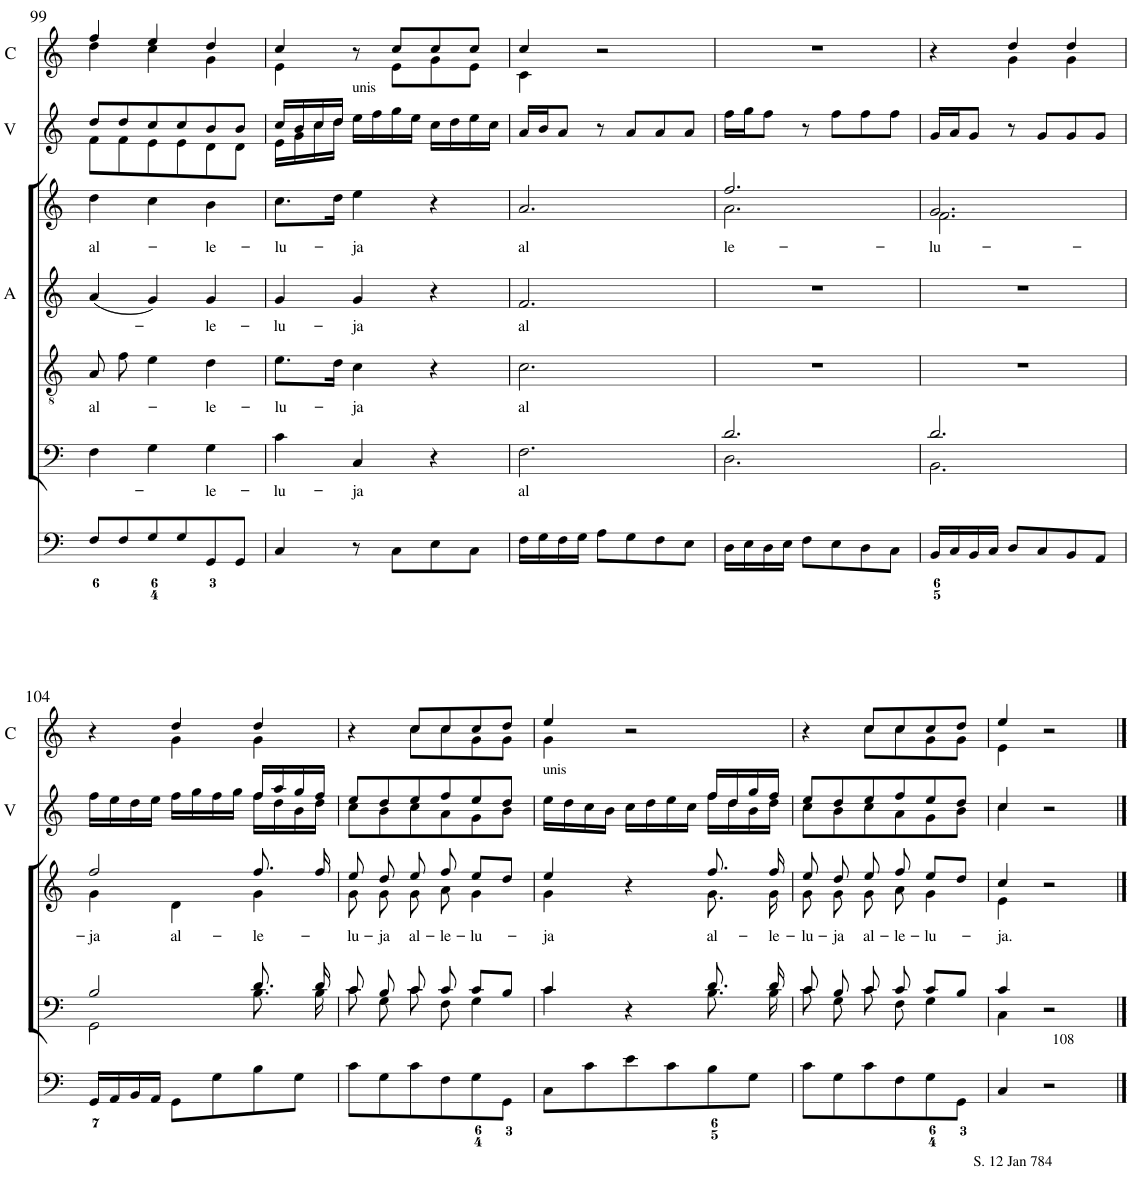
**kern	**kern	**kern	**kern	**text	**kern	**text	**kern	**text	**kern	**text	**kern	**kern
*part9	*part8	*part7	*part6	*part6	*part5	*part5	*part4	*part4	*part3	*part3	*part2	*part1
*staff9	*staff8	*staff7	*staff6	*staff6	*staff5	*staff5	*staff4	*staff4	*staff3	*staff3	*staff2	*staff1
*I"Violin	*I"Violin	*I"Organ	*I"Voice	*	*I"Tenor	*	*I"Alto	*	*I"Voice	*	*I"2 Violini	*I"2 Clarini in C
*I'Vln.	*I'Vln.	*	*	*	*	*	*I'A	*	*	*	*I'V	*I'C
!!LO:PB:g=z
*clefG2	*clefG2	*clefF4	*clefF4	*	*clefGv2	*	*clefG2	*	*clefG2	*	*clefG2	*clefG2
*k[]	*k[]	*k[]	*k[]	*	*k[]	*	*k[]	*	*k[]	*	*k[]	*k[]
*M3/4	*M3/4	*M3/4	*M3/4	*	*M3/4	*	*M3/4	*	*M3/4	*	*M3/4	*M3/4
=99	=99	=99	=99	=99	=99	=99	=99	=99	=99	=99	=99	=99
!	!	!	!	!	!	!LO:LY:b	!	!	!	!LO:LY:b	!	!
*	*	*	*	*	*	*	*	*	*	*	*^	*^
8f	8dd	8F/L	4F\	.	8A/	al-	(4a/	.	4dd\	al-	8dd/L	8f\L	4ff/	4dd\
8f	8dd	8F/	.	.	8f\	.	.	.	.	.	8dd/	8f\	.	.
8e	8cc	8G/	4G\	.	4e\	.	4g/)	.	4cc\	.	8cc/	8e\	4ee/	4cc\
8e	8cc	8G/	.	.	.	.	.	.	.	.	8cc/	8e\	.	.
!	!	!	!	!LO:LY:b	!	!LO:LY:b	!	!LO:LY:b	!	!LO:LY:b	!	!	!	!
8d	8b	8GG/	4G\	-le-	4d\	-le-	4g/	-le-	4b\	-le-	8b/	8d\	4dd/	4g\
8d	8b	8GG/J	.	.	.	.	.	.	.	.	8b/J	8d\J	.	.
=100	=100	=100	=100	=100	=100	=100	=100	=100	=100	=100	=100	=100	=100	=100
!	!	!	!	!LO:LY:b	!	!LO:LY:b	!	!LO:LY:b	!	!LO:LY:b	!	!	!	!
16e	16cc	4C/	4c\	-lu-	8.e\L	-lu-	4g/	-lu-	8.cc\L	-lu-	16cc/LL	16e\LL	4cc/	4e\
16g	16b	.	.	.	.	.	.	.	.	.	16b/	16g\	.	.
16cc	16cc	.	.	.	.	.	.	.	.	.	16cc/	16cc\	.	.
16dd	16dd	.	.	.	16d\Jk	.	.	.	16dd\Jk	.	16dd/JJ	16dd\JJ	.	.
!	!	!	!	!	!	!	!	!	!	!	!LO:TX:a:t=unis	!	!	!
!	!LO:TX:a:t=unis	!	!	!	!	!	!	!	!	!	!	!	!	!
!LO:TX:a:t=unis	!	!	!	!	!	!	!	!	!	!	!	!	!	!
!	!	!	!	!LO:LY:b	!	!LO:LY:b	!	!LO:LY:b	!	!LO:LY:b	!	!	!	!
16eeLL	16eeLL	8r	4C/	-ja	4c\	-ja	4g/	-ja	4ee\	-ja	16ee\LL	2ryy	8r	8ryy
16ff	16ff	.	.	.	.	.	.	.	.	.	16ff\	.	.	.
16gg	16gg	8C\L	.	.	.	.	.	.	.	.	16gg\	.	8cc/L	8e\L
16eeJJ	16eeJJ	.	.	.	.	.	.	.	.	.	16ee\JJ	.	.	.
16ccLL	16ccLL	8E\	4r	.	4r	.	4r	.	4r	.	16cc\LL	.	8cc/	8g\
16dd	16dd	.	.	.	.	.	.	.	.	.	16dd\	.	.	.
16ee	16ee	8C\J	.	.	.	.	.	.	.	.	16ee\	.	8cc/J	8e\J
16ccJJ	16ccJJ	.	.	.	.	.	.	.	.	.	16cc\JJ	.	.	.
*	*	*	*	*	*	*	*	*	*	*	*v	*v	*	*
=101	=101	=101	=101	=101	=101	=101	=101	=101	=101	=101	=101	=101	=101
!	!	!	!	!LO:LY:b	!	!LO:LY:b	!	!LO:LY:b	!	!LO:LY:b	!	!	!
16a	16a	16F\LL	2.F\	al	2.c\	al	2.f/	al	2.a/	al	16a/LL	4cc/	4c\
16b	16b	16G\	.	.	.	.	.	.	.	.	16b/J	.	.
8a	8a	16F\	.	.	.	.	.	.	.	.	8a/J	.	.
.	.	16G\JJ	.	.	.	.	.	.	.	.	.	.	.
8r	8r	8A\L	.	.	.	.	.	.	.	.	8r	2r	2ryy
8a	8a	8G\	.	.	.	.	.	.	.	.	8a/L	.	.
8a	8a	8F\	.	.	.	.	.	.	.	.	8a/	.	.
8a	8a	8E\J	.	.	.	.	.	.	.	.	8a/J	.	.
*	*	*	*	*	*	*	*	*	*	*	*	*v	*v
=102	=102	=102	=102	=102	=102	=102	=102	=102	=102	=102	=102	=102
*	*	*	*^	*	*	*	*	*	*^	*	*	*
!	!	!	!	!	!	!	!	!	!	!	!	!LO:LY:b	!	!
16ff	16ff	16D\LL	2.d/	2.D\	.	2.r	.	2.r	.	2.ff/	2.a\	-le-	16ff\LL	2.r
16gg	16gg	16E\	.	.	.	.	.	.	.	.	.	.	16gg\J	.
8ff	8ff	16D\	.	.	.	.	.	.	.	.	.	.	8ff\J	.
.	.	16E\JJ	.	.	.	.	.	.	.	.	.	.	.	.
8r	8r	8F\L	.	.	.	.	.	.	.	.	.	.	8r	.
8ff	8ff	8E\	.	.	.	.	.	.	.	.	.	.	8ff\L	.
8ff	8ff	8D\	.	.	.	.	.	.	.	.	.	.	8ff\	.
8ff	8ff	8C\J	.	.	.	.	.	.	.	.	.	.	8ff\J	.
=103	=103	=103	=103	=103	=103	=103	=103	=103	=103	=103	=103	=103	=103	=103
!	!	!	!	!	!	!	!	!	!	!	!	!LO:LY:b	!	!
*	*	*	*	*	*	*	*	*	*	*	*	*	*	*^
16g	16g	16BB/LL	2.d/	2.BB\	.	2.r	.	2.r	.	2.g/	2.f\	-lu-	16g/LL	4r	4ryy
16a	16a	16C/	.	.	.	.	.	.	.	.	.	.	16a/J	.	.
8g	8g	16BB/	.	.	.	.	.	.	.	.	.	.	8g/J	.	.
.	.	16C/JJ	.	.	.	.	.	.	.	.	.	.	.	.	.
8r	8r	8D/L	.	.	.	.	.	.	.	.	.	.	8r	4dd/	4g\
8g	8g	8C/	.	.	.	.	.	.	.	.	.	.	8g/L	.	.
8g	8g	8BB/	.	.	.	.	.	.	.	.	.	.	8g/	4dd/	4g\
8g	8g	8AA/J	.	.	.	.	.	.	.	.	.	.	8g/J	.	.
!!LO:LB:g=z	!!
=104	=104	=104	=104	=104	=104	=104	=104	=104	=104	=104	=104	=104	=104	=104	=104
!	!	!	!	!	!	!	!	!	!	!	!	!LO:LY:b	!	!	!
*	*	*	*	*	*	*	*	*	*	*	*	*	*^	*	*
16ffLL	16ffLL	16GG/LL	2B/	2GG\	.	2.r	.	2.r	.	2ff/	4g\	-ja	16ff\LL	2ryy	4r	4ryy
16ee	16ee	16AA/	.	.	.	.	.	.	.	.	.	.	16ee\	.	.	.
16dd	16dd	16BB/	.	.	.	.	.	.	.	.	.	.	16dd\	.	.	.
16eeJJ	16eeJJ	16AA/JJ	.	.	.	.	.	.	.	.	.	.	16ee\JJ	.	.	.
!	!	!	!	!	!	!	!	!	!	!	!	!LO:LY:b	!	!	!	!
16ffLL	16ffLL	8GG\L	.	.	.	.	.	.	.	.	4d\	al-	16ff\LL	.	4dd/	4g\
16gg	16gg	.	.	.	.	.	.	.	.	.	.	.	16gg\	.	.	.
16ff	16ff	8G\	.	.	.	.	.	.	.	.	.	.	16ff\	.	.	.
16ggJJ	16ggJJ	.	.	.	.	.	.	.	.	.	.	.	16gg\JJ	.	.	.
!	!LO:TX:a:t=div	!	!	!	!	!	!	!	!	!	!	!	!	!	!	!
!LO:TX:a:t=div	!	!	!	!	!	!	!	!	!	!	!	!	!	!	!	!
!	!	!	!	!	!	!	!	!	!	!	!	!LO:LY:b	!	!	!	!
16ff	16ff	8B\	8.d/	8.B\	.	.	.	.	.	8.ff/	4g\	-le-	16ff/LL	16ff\LL	4dd/	4g\
16dd	16aa	.	.	.	.	.	.	.	.	.	.	.	16aa/	16dd\	.	.
16b	16gg	8G\J	.	.	.	.	.	.	.	.	.	.	16gg/	16b\	.	.
16dd	16ff	.	16d/	16B\	.	.	.	.	.	16ff/	.	.	16ff/JJ	16dd\JJ	.	.
=105	=105	=105	=105	=105	=105	=105	=105	=105	=105	=105	=105	=105	=105	=105	=105	=105
!	!	!	!	!	!	!	!	!	!	!	!	!LO:LY:b	!	!	!	!
8cc	8ee	8c\L	8c/	8c\	.	2.r	.	2.r	.	8ee/	8g\	-lu-	8ee/L	8cc\L	4r	4ryy
!	!	!	!	!	!	!	!	!	!	!	!	!LO:LY:b	!	!	!	!
8b	8dd	8G\	8B/	8G\	.	.	.	.	.	8dd/	8g\	-ja	8dd/	8b\	.	.
!	!	!	!	!	!	!	!	!	!	!	!	!LO:LY:b	!	!	!	!
8cc	8ee	8c\	8c/	8c\	.	.	.	.	.	8ee/	8g\	al-	8ee/	8cc\	8cc/L	8cc\L
!	!	!	!	!	!	!	!	!	!	!	!	!LO:LY:b	!	!	!	!
8a	8ff	8F\	8c/	8F\	.	.	.	.	.	8ff/	8a\	-le-	8ff/	8a\	8cc/	8cc\
!	!	!	!	!	!	!	!	!	!	!	!	!LO:LY:b	!	!	!	!
8g	8ee	8G\	8c/L	4G\	.	.	.	.	.	8ee/L	4g\	-lu-	8ee/	8g\	8cc/	8g\
8b	8dd	8GG\J	8B/J	.	.	.	.	.	.	8dd/J	.	.	8dd/J	8b\J	8dd/J	8g\J
=106	=106	=106	=106	=106	=106	=106	=106	=106	=106	=106	=106	=106	=106	=106	=106	=106
!	!	!	!	!	!	!	!	!	!	!	!	!	!LO:TX:a:t=unis	!	!	!
!	!LO:TX:a:t=unis	!	!	!	!	!	!	!	!	!	!	!	!	!	!	!
!LO:TX:a:t=unis	!	!	!	!	!	!	!	!	!	!	!	!	!	!	!	!
!	!	!	!	!	!	!	!	!	!	!	!	!LO:LY:b	!	!	!	!
16eeLL	16eeLL	8C\L	4c/	4c\	.	2.r	.	2.r	.	4ee/	4g\	-ja	16ee\LL	2ryy	4ee/	4g\
16dd	16dd	.	.	.	.	.	.	.	.	.	.	.	16dd\	.	.	.
16cc	16cc	8c\	.	.	.	.	.	.	.	.	.	.	16cc\	.	.	.
16bJJ	16bJJ	.	.	.	.	.	.	.	.	.	.	.	16b\JJ	.	.	.
16ccLL	16ccLL	8e\	4r	4ryy	.	.	.	.	.	4r	4ryy	.	16cc\LL	.	2r	2ryy
16dd	16dd	.	.	.	.	.	.	.	.	.	.	.	16dd\	.	.	.
16ee	16ee	8c\	.	.	.	.	.	.	.	.	.	.	16ee\	.	.	.
16ccJJ	16ccJJ	.	.	.	.	.	.	.	.	.	.	.	16cc\JJ	.	.	.
!	!LO:TX:a:t=div	!	!	!	!	!	!	!	!	!	!	!	!	!	!	!
!LO:TX:a:t=div	!	!	!	!	!	!	!	!	!	!	!	!	!	!	!	!
!	!	!	!	!	!	!	!	!	!	!	!	!LO:LY:b	!	!	!	!
16ff	16ff	8B\	8.d/	8.B\	.	.	.	.	.	8.ff/	8.g\	al-	16ff/LL	16ff\LL	.	.
16dd	16dd	.	.	.	.	.	.	.	.	.	.	.	16dd/	16dd\	.	.
16b	16gg	8G\J	.	.	.	.	.	.	.	.	.	.	16gg/	16b\	.	.
!	!	!	!	!	!	!	!	!	!	!	!	!LO:LY:b	!	!	!	!
16dd	16ff	.	16d/	16B\	.	.	.	.	.	16ff/	16g\	-le-	16ff/JJ	16dd\JJ	.	.
=107	=107	=107	=107	=107	=107	=107	=107	=107	=107	=107	=107	=107	=107	=107	=107	=107
!	!	!	!	!	!	!	!	!	!	!	!	!LO:LY:b	!	!	!	!
8cc	8ee	8c\L	8c/	8c\	.	2.r	.	2.r	.	8ee/	8g\	-lu-	8ee/L	8cc\L	4r	4ryy
!	!	!	!	!	!	!	!	!	!	!	!	!LO:LY:b	!	!	!	!
8b	8dd	8G\	8B/	8G\	.	.	.	.	.	8dd/	8g\	-ja	8dd/	8b\	.	.
!	!	!	!	!	!	!	!	!	!	!	!	!LO:LY:b	!	!	!	!
8cc	8ee	8c\	8c/	8c\	.	.	.	.	.	8ee/	8g\	al-	8ee/	8cc\	8cc/L	8cc\L
!	!	!	!	!	!	!	!	!	!	!	!	!LO:LY:b	!	!	!	!
8a	8ff	8F\	8c/	8F\	.	.	.	.	.	8ff/	8a\	-le-	8ff/	8a\	8cc/	8cc\
!	!	!	!	!	!	!	!	!	!	!	!	!LO:LY:b	!	!	!	!
8g	8ee	8G\	8c/L	4G\	.	.	.	.	.	8ee/L	4g\	-lu-	8ee/	8g\	8cc/	8g\
8b	8dd	8GG\J	8B/J	.	.	.	.	.	.	8dd/J	.	.	8dd/J	8b\J	8dd/J	8g\J
=108	=108	=108	=108	=108	=108	=108	=108	=108	=108	=108	=108	=108	=108	=108	=108	=108
!	!	!LO:TX:b:t=S. 12 Jan 784	!	!	!	!	!	!	!	!	!	!	!	!	!	!
!	!	!	!	!	!	!	!	!	!	!	!	!LO:LY:b	!	!	!	!
4cc	4cc	4C/	4c/	4C\	.	2.r	.	2.r	.	4cc/	4e\	-ja.	4cc/	4cc\	4ee/	4e\
!	!	!LO:TX:a:t=108	!	!	!	!	!	!	!	!	!	!	!	!	!	!
2r	2r	2r	2r	2ryy	.	.	.	.	.	2r	2ryy	.	2r	2ryy	2r	2ryy
*	*	*	*	*	*	*	*	*	*	*v	*v	*	*	*	*v	*v
*	*	*	*v	*v	*	*	*	*	*	*	*	*v	*v	*
==	==	==	==	==	==	==	==	==	==	==	==	==
*-	*-	*-	*-	*-	*-	*-	*-	*-	*-	*-	*-	*-
